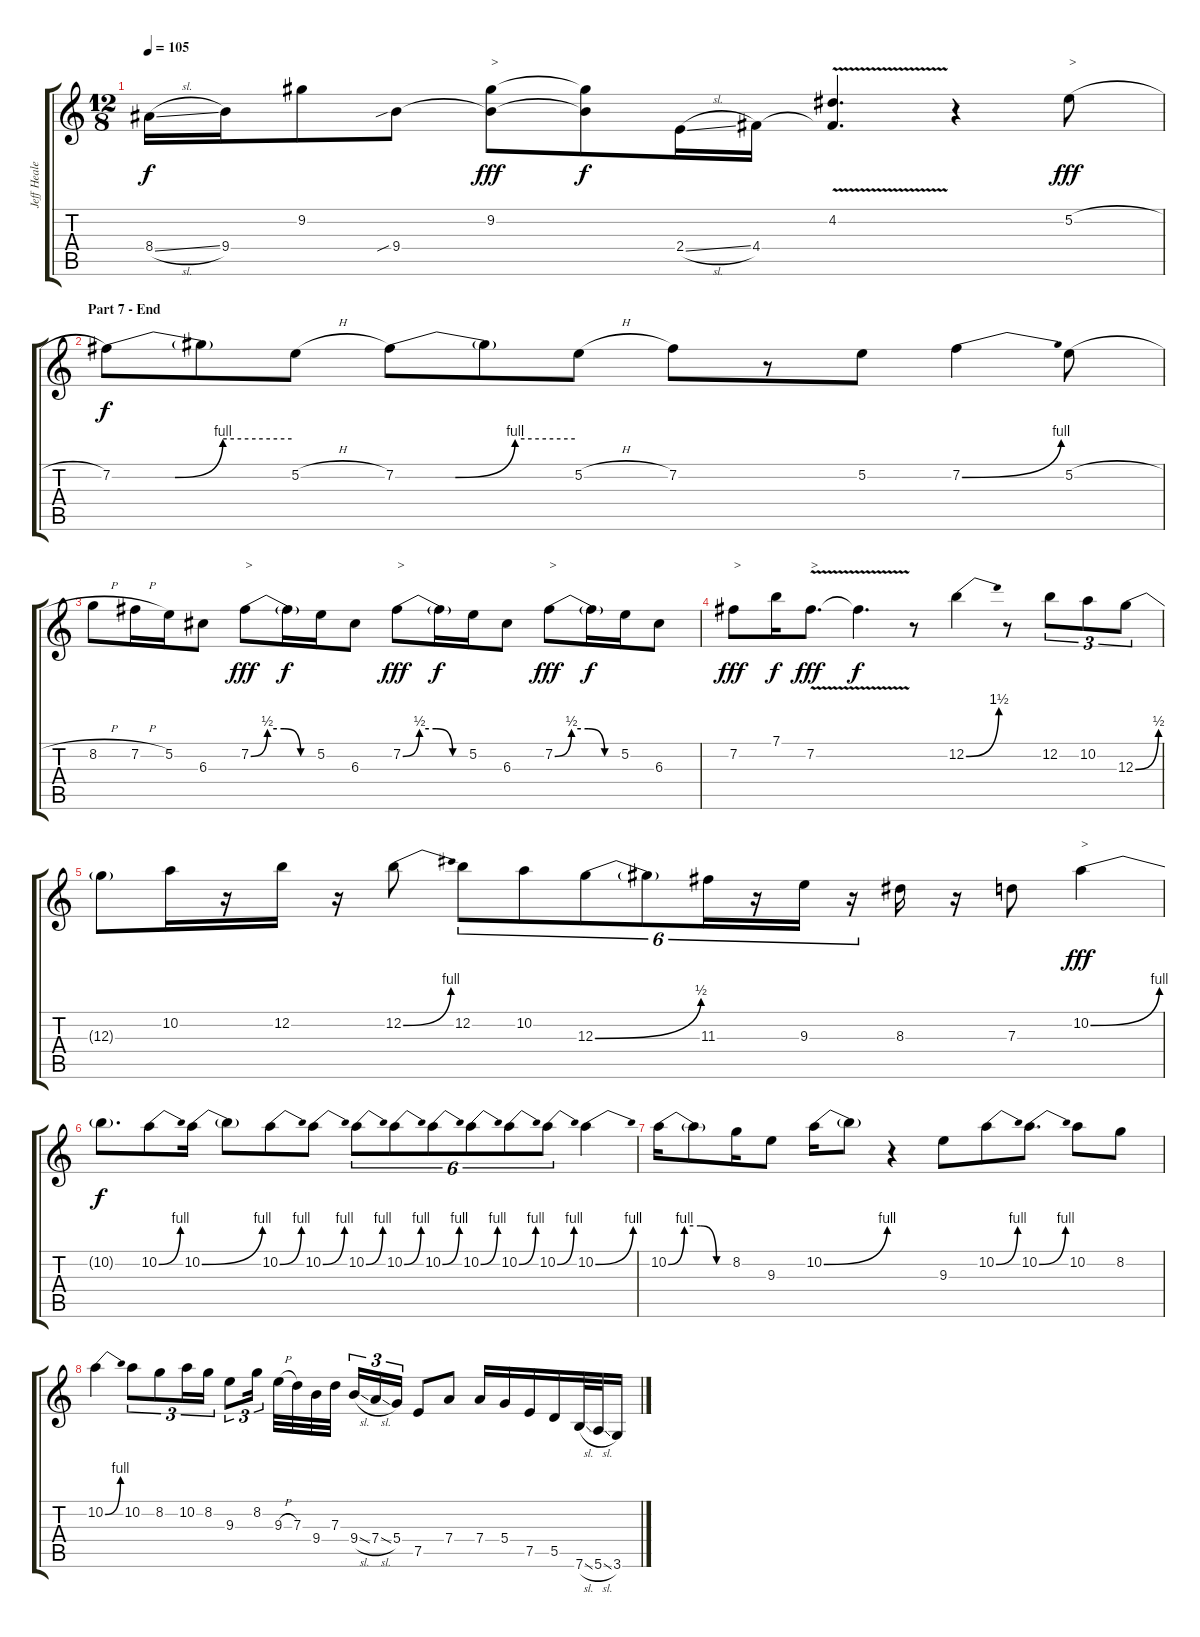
\track ("Jeff Healey" "Jeff Heale") {instrument electricguitarmuted}
\staff {score tabs}
\tuning (E4 B3 G3 D3 A2 E2) {hide}
\ts (12 8)
\tempo 105
\clef g2
\ks c
8.4{sl}.16{dy f} 9.4.16 9.2.8 9.4{sib}.8 (9.2 9.4{t}).8{txt ">" dy fff} (9.2{t} 9.4{t}).8{dy f} 2.4{sl}.16 4.4.16 (4.2{v} 4.4{t}).4{d} r.4 5.2{h}.8{txt ">" dy fff} |
\section ("" "Part 7 - End")
7.2{be (custom 0 0 21 0 37 4 60 4)}.8{dy f} 7.2{t}.8 5.2{h}.8 7.2{be (custom 0 0 20 0 40 4 60 4)}.8 7.2{t}.8 5.2{h}.8 7.2.8 r.8 5.2.8 7.2{be (bend 0 0 60 4)}.4 5.2{h}.8 |
8.2{h}.8 7.2{h}.16 5.2.16 6.3.8 7.2{be (custom 0 0 15 2 30 2 45 0 60 0)}.8{txt ">" dy fff} 7.2{t}.16{dy f} 5.2.16 6.3.8 7.2{be (custom 0 0 15 2 30 2 45 0 60 0)}.8{txt ">" dy fff} 7.2{t}.16{dy f} 5.2.16 6.3.8 7.2{be (custom 0 0 15 2 30 2 45 0 60 0)}.8{txt ">" dy fff} 7.2{t}.16{dy f} 5.2.16 6.3.8 |
7.2.8{txt ">" dy fff} 7.1.16{dy f} 7.2{v}.8{d txt ">" dy fff} 7.2{t}.4{d dy f} r.8 12.2{be (bend 0 0 60 6)}.4 r.8 12.2.8{tu (3 2)} 10.2.8{tu (3 2)} 12.3{be (bend 0 0 60 2)}.8{tu (3 2)} |
12.3{t}.8 10.2.16 r.16 12.2.16 r.16 12.2{be (bend 0 0 60 4)}.8 12.2.8{tu (6 4)} 10.2.8{tu (6 4)} 12.3{be (bend 0 0 60 2)}.8{tu (6 4)} 12.3{t}.8{tu (6 4)} 11.3.16{tu (6 4)} r.16{tu (6 4)} 9.3.16{tu (6 4)} r.16{tu (6 4)} 8.3.16 r.16 7.3.8 10.2{be (bend 0 0 60 4)}.4{txt ">" dy fff} |
10.2{t}.8{d dy f} 10.2{be (bend 0 0 60 4)}.8 10.2{be (bend 0 0 60 4)}.16 10.2{t}.8 10.2{be (bend 0 0 60 4)}.8 10.2{be (bend 0 0 60 4)}.8 10.2{be (bend 0 0 60 4)}.8{tu (6 4)} 10.2{be (bend 0 0 60 4)}.8{tu (6 4)} 10.2{be (bend 0 0 60 4)}.8{tu (6 4)} 10.2{be (bend 0 0 60 4)}.8{tu (6 4)} 10.2{be (bend 0 0 60 4)}.8{tu (6 4)} 10.2{be (bend 0 0 60 4)}.8{tu (6 4)} 10.2{be (bend 0 0 60 4)}.4 |
10.2{be (custom 0 0 15 4 30 4 45 0 60 0)}.16 10.2{t}.8 8.2.16 9.3.8 10.2{be (bend 0 0 60 4)}.16 10.2{t}.8 r.4 9.3.8 10.2{be (bend 0 0 60 4)}.8 10.2{be (bend 0 0 60 4)}.8{d} 10.2.8 8.2.8 |
10.2{be (bend 0 0 60 4)}.4 10.2.8{tu (3 2)} 8.2.8{tu (3 2)} 10.2.16{tu (3 2)} 8.2.16{tu (3 2)} 9.3.8{tu (3 2)} 8.2.16{tu (3 2) beam splitsecondary} 9.3{h}.32 7.3.32 9.4.32 7.3.32 9.4{sl}.16{tu (3 2)} 7.4{sl}.16{tu (3 2)} 5.4.16{tu (3 2)} 7.5.8 7.4.8 7.4.16 5.4.16 7.5.16 5.5.16 7.6{sl}.32 5.6{sl}.32 3.6.16
